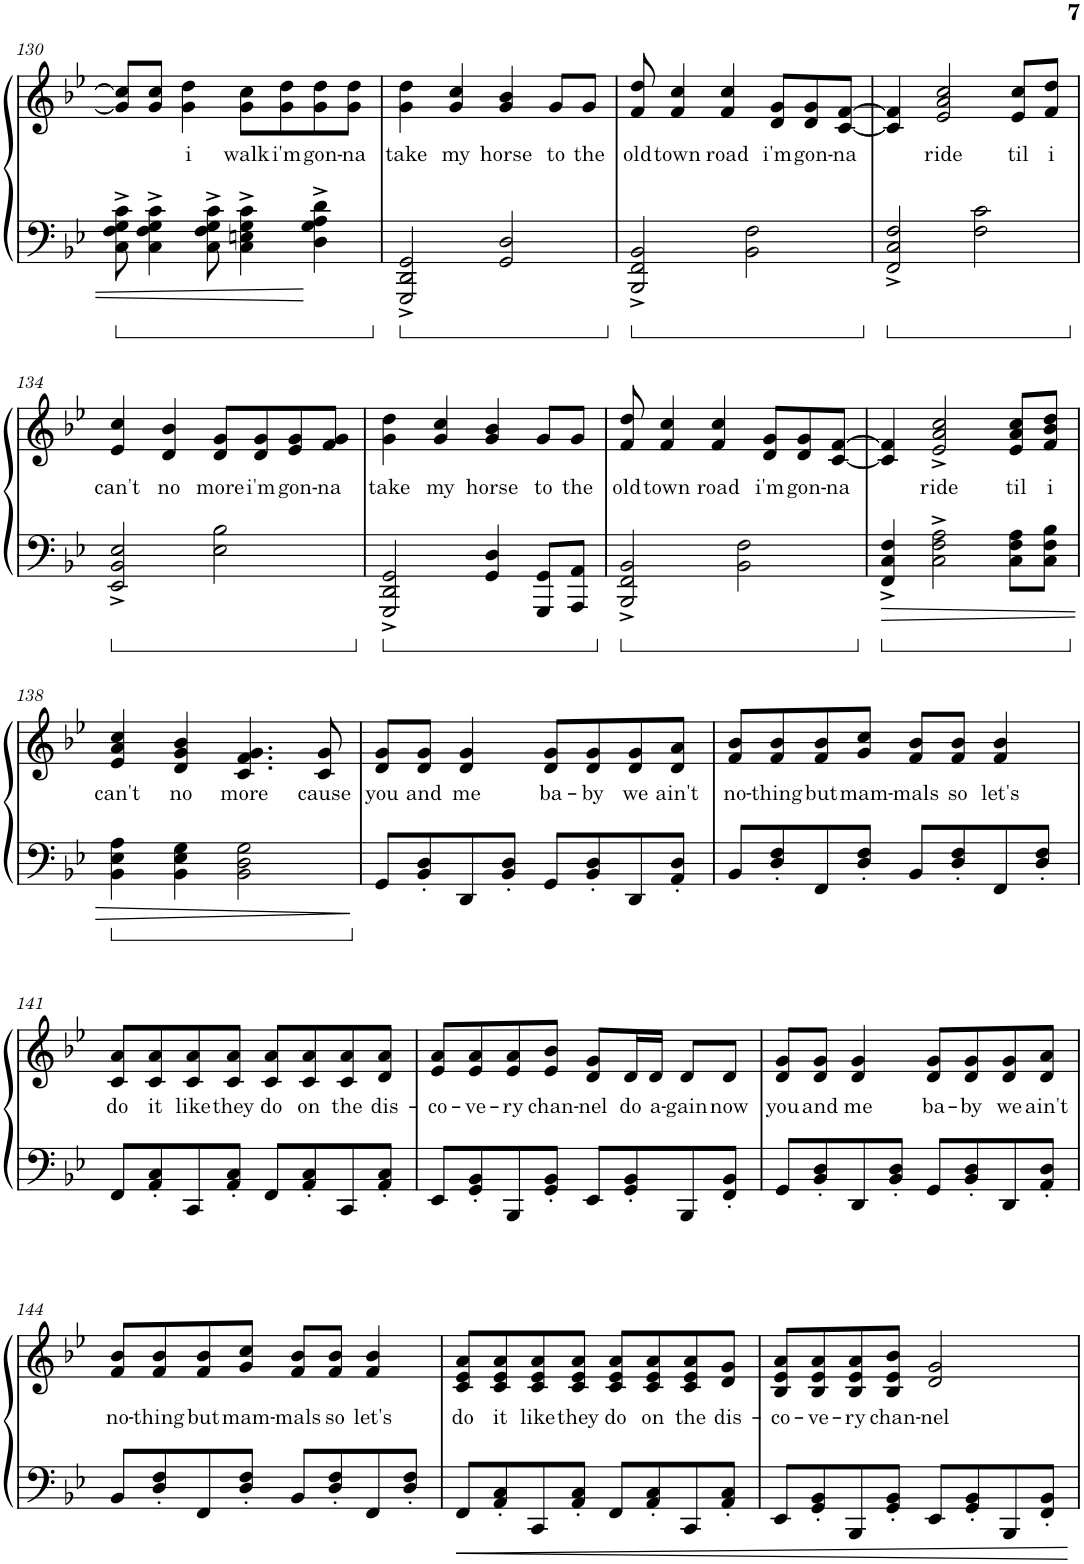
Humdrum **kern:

**kern	**kern	**text
*part1	*part1	*part1
*staff2	*staff1	*staff1
*I"Piano	*	*
*I'Pno.	*	*
!!LO:PB:g=z
*clefF4	*clefG2	*
*k[b-e-]	*k[b-e-]	*
*M4/4	*M4/4	*
=130	=130	=130
8C\^ 8F\^ 8G\^ 8c\^	8g/] 8cc/]L	.
4C\^ 4F\^ 4G\^ 4c\^	8g/ 8cc/J	.
!	!	!LO:LY:b
.	4g\ 4dd\	i
8C\^ 8F\^ 8G\^ 8c\^	.	.
!	!	!LO:LY:b
4C\^ 4En\^ 4G\^ 4c\^	8g\ 8cc\L	walk
!	!	!LO:LY:b
.	8g\ 8dd\	i'm
!	!	!LO:LY:b
4D\^ 4G\^ 4A\^ 4d\^	8g\ 8dd\	gon-
!	!	!LO:LY:b
.	8g\ 8dd\J	-na
=131	=131	=131
!	!	!LO:LY:b
2GGG/^ 2DD/^ 2GG/^	4g\ 4dd\	take
!	!	!LO:LY:b
.	4g/ 4cc/	my
!	!	!LO:LY:b
2GG/ 2D/	4g/ 4b-/	horse
!	!	!LO:LY:b
.	8g/L	to
!	!	!LO:LY:b
.	8g/J	the
=132	=132	=132
!	!	!LO:LY:b
2BBB-/^ 2FF/^ 2BB-/^	8f/ 8dd/	old
!	!	!LO:LY:b
.	4f/ 4cc/	town
!	!	!LO:LY:b
.	4f/ 4cc/	road
2BB-\ 2F\	.	.
!	!	!LO:LY:b
.	8d/ 8g/L	i'm
!	!	!LO:LY:b
.	8d/ 8g/	gon-
!	!	!LO:LY:b
.	[8c/ [8f/J	-na
=133	=133	=133
2FF/^ 2C/^ 2F/^	4c/] 4f/]	.
!	!	!LO:LY:b
.	2e-/ 2a/ 2cc/	ride
2F\ 2c\	.	.
!	!	!LO:LY:b
.	8e-/ 8cc/L	til
!	!	!LO:LY:b
.	8f/ 8dd/J	i
!!LO:LB:g=z
=134	=134	=134
!	!	!LO:LY:b
2EE-/^ 2BB-/^ 2E-/^	4e-/ 4cc/	can't
!	!	!LO:LY:b
.	4d/ 4b-/	no
!	!	!LO:LY:b
2E-\ 2B-\	8d/ 8g/L	more
!	!	!LO:LY:b
.	8d/ 8g/	i'm
!	!	!LO:LY:b
.	8e-/ 8g/	gon-
!	!	!LO:LY:b
.	8f/ 8g/J	-na
=135	=135	=135
!	!	!LO:LY:b
2GGG/^ 2DD/^ 2GG/^	4g\ 4dd\	take
!	!	!LO:LY:b
.	4g/ 4cc/	my
!	!	!LO:LY:b
4GG/ 4D/	4g/ 4b-/	horse
!	!	!LO:LY:b
8GGG/ 8GG/L	8g/L	to
!	!	!LO:LY:b
8AAA/ 8AA/J	8g/J	the
=136	=136	=136
!	!	!LO:LY:b
2BBB-/^ 2FF/^ 2BB-/^	8f/ 8dd/	old
!	!	!LO:LY:b
.	4f/ 4cc/	town
!	!	!LO:LY:b
.	4f/ 4cc/	road
2BB-\ 2F\	.	.
!	!	!LO:LY:b
.	8d/ 8g/L	i'm
!	!	!LO:LY:b
.	8d/ 8g/	gon-
!	!	!LO:LY:b
.	[8c/ [8f/J	-na
=137	=137	=137
4FF/^ 4C/^ 4F/^	4c/] 4f/]	.
!	!	!LO:LY:b
2C\^ 2F\^ 2A\^	2e-/^ 2a/^ 2cc/^	ride
!	!	!LO:LY:b
8C\ 8F\ 8A\L	8e-/ 8a/ 8cc/L	til
!	!	!LO:LY:b
8C\ 8F\ 8B-\J	8f/ 8b-/ 8dd/J	i
!!LO:LB:g=z
=138	=138	=138
!	!	!LO:LY:b
4BB-\ 4E-\ 4A\	4e-/ 4a/ 4cc/	can't
!	!	!LO:LY:b
4BB-\ 4E-\ 4G\	4d/ 4g/ 4b-/	no
!	!	!LO:LY:b
2BB-\ 2D\ 2G\	4.c/ 4.f/ 4.g/	more
!	!	!LO:LY:b
.	8c/ 8g/	cause
=139	=139	=139
!	!	!LO:LY:b
8GG/L	8d/ 8g/L	you
!	!	!LO:LY:b
8BB-/' 8D/'	8d/ 8g/J	and
!	!	!LO:LY:b
8DD/	4d/ 4g/	me
8BB-/' 8D/'J	.	.
!	!	!LO:LY:b
8GG/L	8d/ 8g/L	ba-
!	!	!LO:LY:b
8BB-/' 8D/'	8d/ 8g/	-by
!	!	!LO:LY:b
8DD/	8d/ 8g/	we
!	!	!LO:LY:b
8AA/' 8D/'J	8d/ 8a/J	ain't
=140	=140	=140
!	!	!LO:LY:b
8BB-/L	8f/ 8b-/L	no-
!	!	!LO:LY:b
8D/' 8F/'	8f/ 8b-/	-thing
!	!	!LO:LY:b
8FF/	8f/ 8b-/	but
!	!	!LO:LY:b
8D/' 8F/'J	8g/ 8cc/J	mam-
!	!	!LO:LY:b
8BB-/L	8f/ 8b-/L	-mals
!	!	!LO:LY:b
8D/' 8F/'	8f/ 8b-/J	so
!	!	!LO:LY:b
8FF/	4f/ 4b-/	let's
8D/' 8F/'J	.	.
!!LO:LB:g=z
=141	=141	=141
!	!	!LO:LY:b
8FF/L	8c/ 8a/L	do
!	!	!LO:LY:b
8AA/' 8C/'	8c/ 8a/	it
!	!	!LO:LY:b
8CC/	8c/ 8a/	like
!	!	!LO:LY:b
8AA/' 8C/'J	8c/ 8a/J	they
!	!	!LO:LY:b
8FF/L	8c/ 8a/L	do
!	!	!LO:LY:b
8AA/' 8C/'	8c/ 8a/	on
!	!	!LO:LY:b
8CC/	8c/ 8a/	the
!	!	!LO:LY:b
8AA/' 8C/'J	8d/ 8a/J	dis-
=142	=142	=142
!	!	!LO:LY:b
8EE-/L	8e-/ 8a/L	-co-
!	!	!LO:LY:b
8GG/' 8BB-/'	8e-/ 8a/	-ve-
!	!	!LO:LY:b
8BBB-/	8e-/ 8a/	-ry
!	!	!LO:LY:b
8GG/' 8BB-/'J	8e-/ 8b-/J	chan-
!	!	!LO:LY:b
8EE-/L	8d/ 8g/L	-nel
!	!	!LO:LY:b
8GG/' 8BB-/'	16d/L	do
!	!	!LO:LY:b
.	16d/JJ	a-
!	!	!LO:LY:b
8BBB-/	8d/L	-gain
!	!	!LO:LY:b
8FF/' 8BB-/'J	8d/J	now
=143	=143	=143
!	!	!LO:LY:b
8GG/L	8d/ 8g/L	you
!	!	!LO:LY:b
8BB-/' 8D/'	8d/ 8g/J	and
!	!	!LO:LY:b
8DD/	4d/ 4g/	me
8BB-/' 8D/'J	.	.
!	!	!LO:LY:b
8GG/L	8d/ 8g/L	ba-
!	!	!LO:LY:b
8BB-/' 8D/'	8d/ 8g/	-by
!	!	!LO:LY:b
8DD/	8d/ 8g/	we
!	!	!LO:LY:b
8AA/' 8D/'J	8d/ 8a/J	ain't
!!LO:LB:g=z
=144	=144	=144
!	!	!LO:LY:b
8BB-/L	8f/ 8b-/L	no-
!	!	!LO:LY:b
8D/' 8F/'	8f/ 8b-/	-thing
!	!	!LO:LY:b
8FF/	8f/ 8b-/	but
!	!	!LO:LY:b
8D/' 8F/'J	8g/ 8cc/J	mam-
!	!	!LO:LY:b
8BB-/L	8f/ 8b-/L	-mals
!	!	!LO:LY:b
8D/' 8F/'	8f/ 8b-/J	so
!	!	!LO:LY:b
8FF/	4f/ 4b-/	let's
8D/' 8F/'J	.	.
=145	=145	=145
!	!	!LO:LY:b
8FF/L	8c/ 8e-/ 8a/L	do
!	!	!LO:LY:b
8AA/' 8C/'	8c/ 8e-/ 8a/	it
!	!	!LO:LY:b
8CC/	8c/ 8e-/ 8a/	like
!	!	!LO:LY:b
8AA/' 8C/'J	8c/ 8e-/ 8a/J	they
!	!	!LO:LY:b
8FF/L	8c/ 8e-/ 8a/L	do
!	!	!LO:LY:b
8AA/' 8C/'	8c/ 8e-/ 8a/	on
!	!	!LO:LY:b
8CC/	8c/ 8e-/ 8a/	the
!	!	!LO:LY:b
8AA/' 8C/'J	8d/ 8g/J	dis-
=146	=146	=146
!	!	!LO:LY:b
8EE-/L	8B-/ 8e-/ 8a/L	-co-
!	!	!LO:LY:b
8GG/' 8BB-/'	8B-/ 8e-/ 8a/	-ve-
!	!	!LO:LY:b
8BBB-/	8B-/ 8e-/ 8a/	-ry
!	!	!LO:LY:b
8GG/' 8BB-/'J	8B-/ 8e-/ 8b-/J	chan-
!	!	!LO:LY:b
8EE-/L	2d/ 2g/	-nel
8GG/' 8BB-/'	.	.
8BBB-/	.	.
8FF/' 8BB-/'J	.	.
=	=	=
*-	*-	*-
